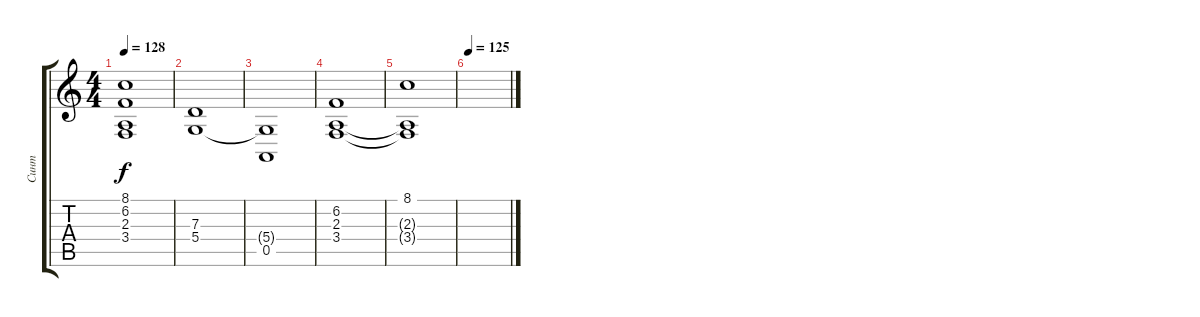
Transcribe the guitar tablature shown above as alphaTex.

\track ("Синт" "Синт") {instrument pad1newage}
\staff {score tabs}
\tuning (E4 B3 G3 D3 A2 E2) {hide}
\ts (4 4)
\tempo 128
\clef g2
\ks c
(8.1 6.2{t} 2.3{t} 3.4{t}).1{dy f} |
(7.3 5.4).1 |
(5.4{t} 0.5).1 |
(6.2 2.3 3.4).1 |
(8.1 2.3{t} 3.4{t}).1 |
\tempo 125
